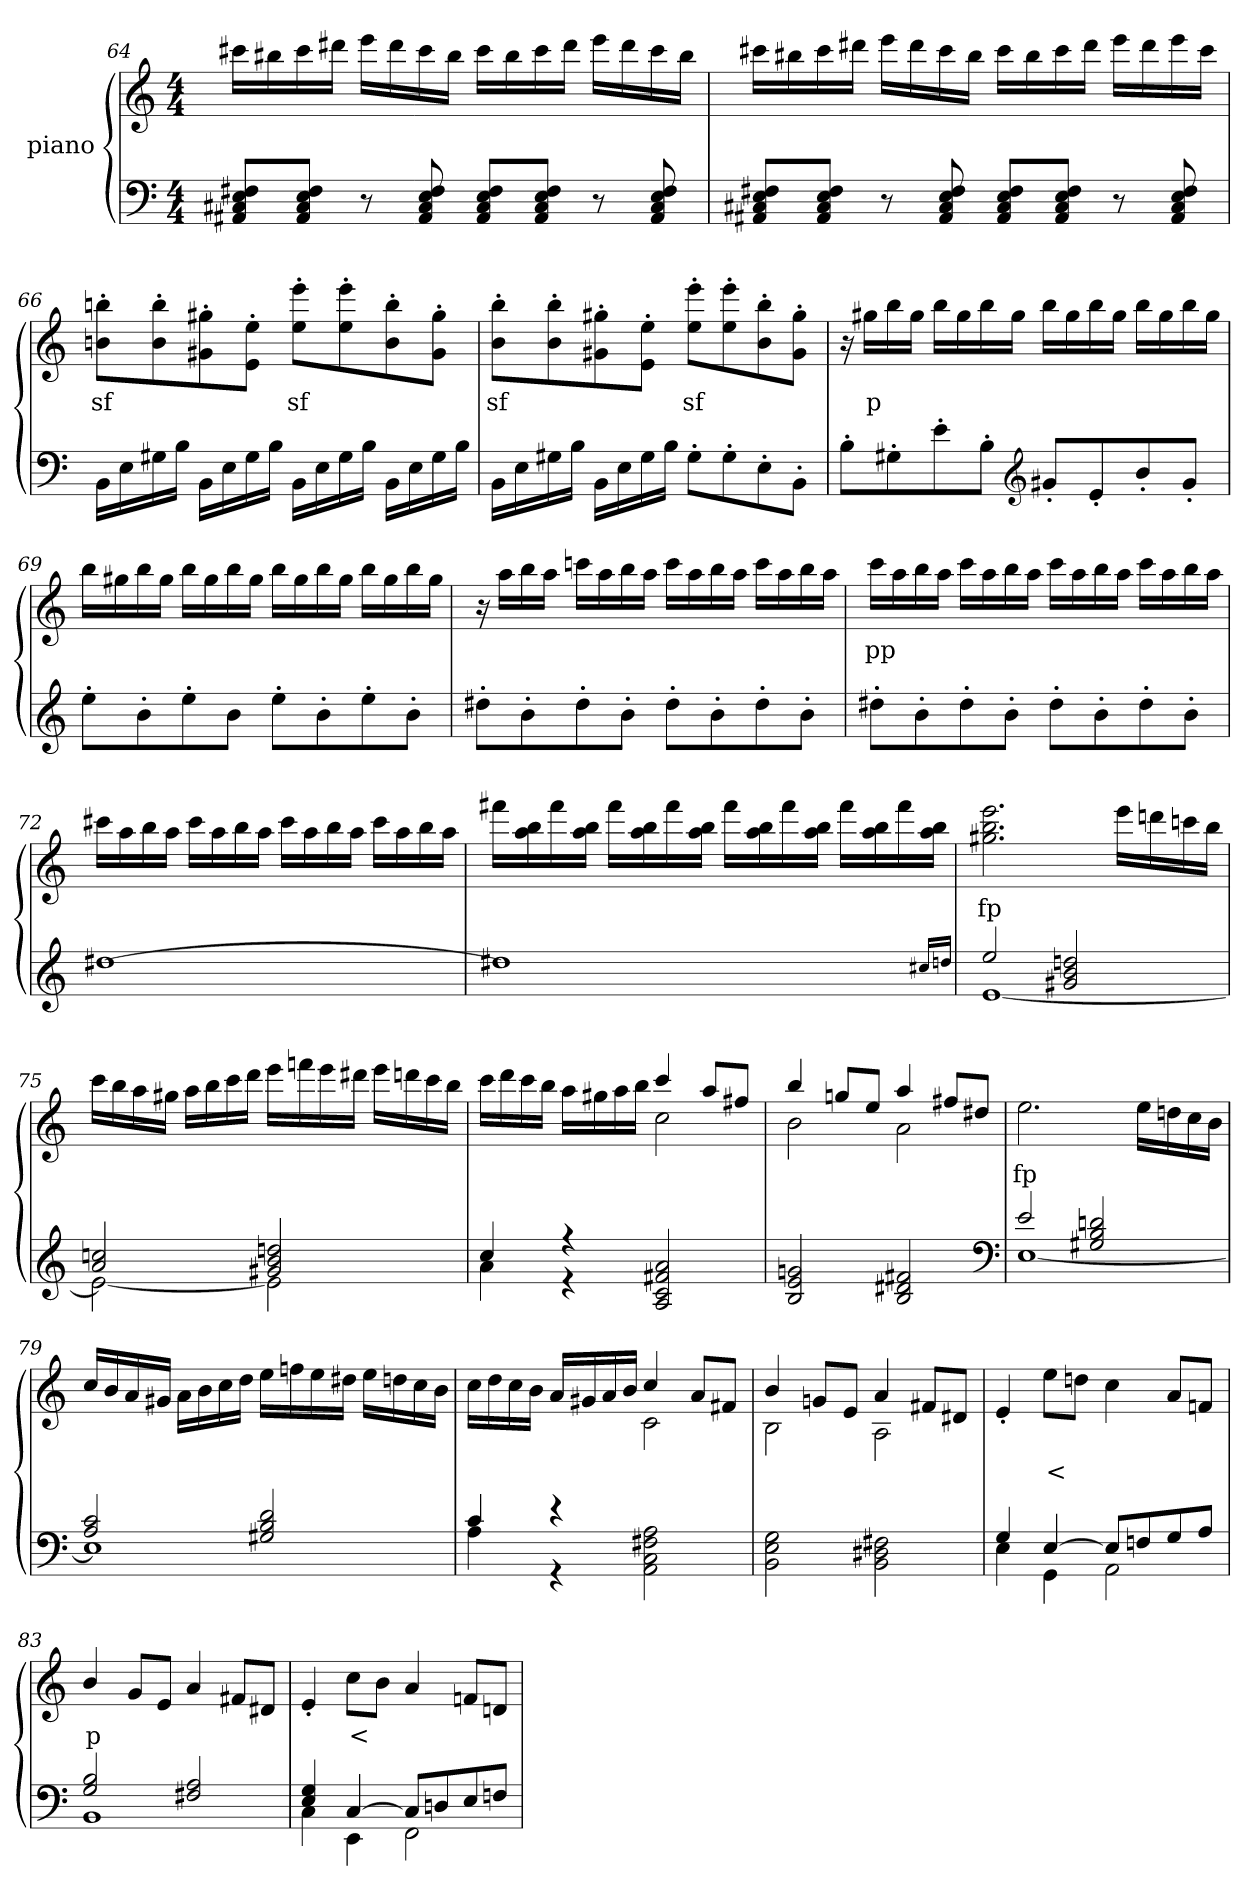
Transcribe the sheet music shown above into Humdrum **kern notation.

**kern	**kern	**text
*part2	*part1	*part1
*staff2	*staff1	*staff1
*	*I"piano	*
*clefF4	*clefG2	*
*k[]	*k[]	*
*C:	*C:	*
*M4/4	*M4/4	*
=64	=64	=64
8AA#X 8C#X 8E 8F#XL	16ccc#XLL	.
.	16bb#X	.
8AA# 8C# 8E 8F#J	16ccc#	.
.	16ddd#XJJ	.
8r	16eeeLL	.
.	16ddd#	.
8AA# 8C# 8E 8F#	16ccc#	.
.	16bb#JJ	.
8AA# 8C# 8E 8F#L	16ccc#LL	.
.	16bb#	.
8AA# 8C# 8E 8F#J	16ccc#	.
.	16ddd#JJ	.
8r	16eeeLL	.
.	16ddd#	.
8AA# 8C# 8E 8F#	16ccc#	.
.	16bb#JJ	.
=65	=65	=65
8AA#X 8C#X 8E 8F#XL	16ccc#XLL	.
.	16bb#X	.
8AA# 8C# 8E 8F#J	16ccc#	.
.	16ddd#XJJ	.
8r	16eeeLL	.
.	16ddd#	.
8AA# 8C# 8E 8F#	16ccc#	.
.	16bb#JJ	.
8AA# 8C# 8E 8F#L	16ccc#LL	.
.	16bb#	.
8AA# 8C# 8E 8F#J	16ccc#	.
.	16ddd#JJ	.
8r	16eeeLL	.
.	16ddd#	.
8AA# 8C# 8E 8F#	16eee	.
.	16ccc#JJ	.
=66	=66	=66
16BBLL	8bn'> 8bbn'>L	sf
16E	.	.
16G#X	8b'> 8bb'>	.
16BJJ	.	.
16BBLL	8g#X'> 8gg#X'>	.
16E	.	.
16G#	8e'> 8ee'>J	.
16BJJ	.	.
16BBLL	8ee'> 8eee'>L	sf
16E	.	.
16G#	8ee'> 8eee'>	.
16BJJ	.	.
16BBLL	8b'> 8bb'>	.
16E	.	.
16G#	8g#'> 8gg#'>J	.
16BJJ	.	.
=67	=67	=67
16BBLL	8b'> 8bb'>L	sf
16E	.	.
16G#X	8b'> 8bb'>	.
16BJJ	.	.
16BBLL	8g#X'> 8gg#X'>	.
16E	.	.
16G#	8e'> 8ee'>J	.
16BJJ	.	.
8G#'>L	8ee'> 8eee'>L	sf
8G#'>	8ee'> 8eee'>	.
8E'>	8b'> 8bb'>	.
8BB'>J	8g#'> 8gg#'>J	.
=68	=68	=68
8B'>L	16r	fp
.	16gg#XLL	p
8G#X'>	16bb	.
.	16gg#JJ	.
8e'>	16bbLL	.
.	16gg#	.
8B'>J	16bb	.
.	16gg#JJ	.
*clefG2	*	*
8g#'>L	16bbLL	.
.	16gg#	.
8e'>	16bb	.
.	16gg#JJ	.
8b'>	16bbLL	.
.	16gg#	.
8g#'>J	16bb	.
.	16gg#JJ	.
=69	=69	=69
8ee'>L	16bbLL	.
.	16gg#X	.
8b'>	16bb	.
.	16gg#JJ	.
8ee'>	16bbLL	.
.	16gg#	.
8bJ	16bb	.
.	16gg#JJ	.
8ee'>L	16bbLL	.
.	16gg#	.
8b'>	16bb	.
.	16gg#JJ	.
8ee'>	16bbLL	.
.	16gg#	.
8b'>J	16bb	.
.	16gg#JJ	.
=70	=70	=70
8dd#X'>L	16r	>
.	16aaLL	.
8b'>	16bb	.
.	16aaJJ	.
8dd#'>	16cccnLL	.
.	16aa	.
8b'>J	16bb	.
.	16aaJJ	.
8dd#'>L	16cccLL	.
.	16aa	.
8b'>	16bb	.
.	16aaJJ	.
8dd#'>	16cccLL	.
.	16aa	.
8b'>J	16bb	.
.	16aaJJ	.
=71	=71	=71
8dd#X'>L	16cccLL	pp
.	16aa	.
8b'>	16bb	.
.	16aaJJ	.
8dd#'>	16cccLL	.
.	16aa	.
8b'>J	16bb	.
.	16aaJJ	.
8dd#'>L	16cccLL	.
.	16aa	.
8b'>	16bb	.
.	16aaJJ	.
8dd#'>	16cccLL	.
.	16aa	.
8b'>J	16bb	.
.	16aaJJ	.
=72	=72	=72
[1dd#X	16ccc#XLL	.
.	16aa	.
.	16bb	.
.	16aaJJ	.
.	16ccc#LL	.
.	16aa	.
.	16bb	.
.	16aaJJ	.
.	16ccc#LL	.
.	16aa	.
.	16bb	.
.	16aaJJ	.
.	16ccc#LL	.
.	16aa	.
.	16bb	.
.	16aaJJ	.
=73	=73	=73
1dd#X]	16fff#XLL	.
.	16aa 16bb	.
.	16fff#	.
.	16aa 16bbJJ	.
.	16fff#LL	.
.	16aa 16bb	.
.	16fff#	.
.	16aa 16bbJJ	.
.	16fff#LL	.
.	16aa 16bb	.
.	16fff#	.
.	16aa 16bbJJ	.
.	16fff#LL	.
.	16aa 16bb	.
.	16fff#	.
.	16aa 16bbJJ	.
16qcc#XLL	.	.
16qddnJJ	.	.
=74	=74	=74
*^	*	*
2ee	[1e	2.gg#X 2.bb 2.eee	fp
2g#X 2b 2ddn	.	.	.
.	.	16eeeLL	.
.	.	16dddn	.
.	.	16cccn	.
.	.	16bbJJ	.
=75	=75	=75	=75
2a 2ccn	2e_	16cccLL	.
.	.	16bb	.
.	.	16aa	.
.	.	16gg#XJJ	.
.	.	16aaLL	.
.	.	16bb	.
.	.	16ccc	.
.	.	16dddJJ	.
2g#X 2b 2ddn	2e]	16eeeLL	.
.	.	16fffn	.
.	.	16eee	.
.	.	16ddd#XJJ	.
.	.	16eeeLL	.
.	.	16dddn	.
.	.	16ccc	.
.	.	16bbJJ	.
=76	=76	=76	=76
*	*	*^	*
4cc	4a	16cccLL	2ryy	.
.	.	16ddd	.	.
.	.	16ccc	.	.
.	.	16bbJJ	.	.
4r	4r	16aaLL	.	.
.	.	16gg#X	.	.
.	.	16aa	.	.
.	.	16bbJJ	.	.
2ryy	2A 2c 2f#X 2a	4ccc	2cc	.
.	.	8aaL	.	.
.	.	8ff#XJ	.	.
*v	*v	*	*	*
=77	=77	=77	=77
2B 2e 2gn	4bb	2b	.
.	8ggnL	.	.
.	8eeJ	.	.
2B 2d#X 2f#X	4aa	2a	.
.	8ff#XL	.	.
.	8dd#XJ	.	.
*	*v	*v	*
*clefF4	*	*
=78	=78	=78
*^	*	*
2e	[1E	2.ee	fp
2G#X 2B 2dn	.	.	.
.	.	16eeLL	.
.	.	16ddn	.
.	.	16cc	.
.	.	16bJJ	.
=79	=79	=79	=79
2A 2c	1E]	16ccLL	.
.	.	16b	.
.	.	16a	.
.	.	16g#XJJ	.
.	.	16aLL	.
.	.	16b	.
.	.	16cc	.
.	.	16ddJJ	.
2G#X 2B 2d	.	16eeLL	.
.	.	16ffn	.
.	.	16ee	.
.	.	16dd#XJJ	.
.	.	16eeLL	.
.	.	16ddn	.
.	.	16cc	.
.	.	16bJJ	.
=80	=80	=80	=80
*	*	*^	*
4c	4A	16ccLL	2ryy	.
.	.	16dd	.	.
.	.	16cc	.	.
.	.	16bJJ	.	.
4r	4r	16aLL	.	.
.	.	16g#X	.	.
.	.	16a	.	.
.	.	16bJJ	.	.
2ryy	2AA 2C 2F#X 2A	4cc	2c	.
.	.	8aL	.	.
.	.	8f#XJ	.	.
*v	*v	*	*	*
=81	=81	=81	=81
2BB 2E 2G	4b	2B	.
.	8gnL	.	.
.	8eJ	.	.
2BB 2D#X 2F#X	4a	2A	.
.	8f#XL	.	.
.	8d#XJ	.	.
*	*v	*v	*
=82	=82	=82
*^	*	*
4G	4E	4e'>	.
[4E	4GG	8eeL	<
.	.	8ddnJ	.
8EL]	2AA	4cc	.
8Fn	.	.	.
8G	.	8aL	.
8AJ	.	8fnJ	.
=83	=83	=83	=83
2G 2B	1BB	4b/	p
.	.	8gL	.
.	.	8eJ	.
2F#X 2A	.	4a	.
.	.	8f#XL	.
.	.	8d#XJ	.
=84	=84	=84	=84
4E 4G	4C	4e'>	.
[4C	4EE	8ccL	<
.	.	8bJ	.
8CL]	2FF	4a	.
8Dn	.	.	.
8E	.	8fnL	.
8FnJ	.	8dnJ	.
*v	*v	*	*
=	=	=
*-	*-	*-
